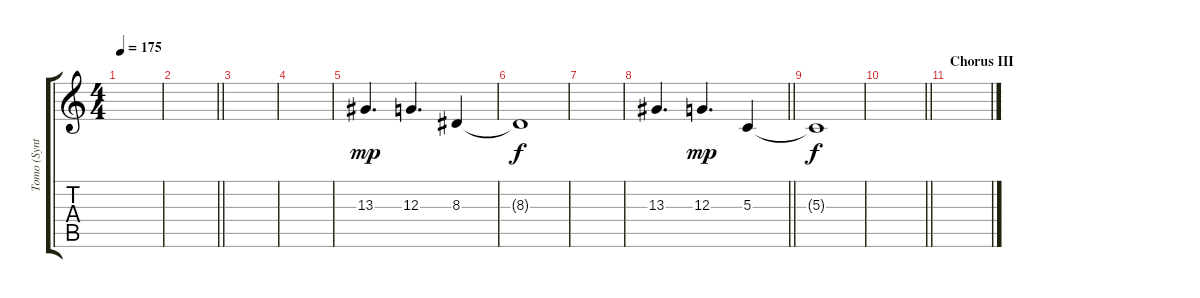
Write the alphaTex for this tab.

\track ("Tomo (Synth)" "Tomo (Synt") {instrument stringensemble1}
\staff {score tabs}
\tuning (E4 B3 G3 D3 A2 E2) {hide}
\ts (4 4)
\tempo 175
\clef g2
\ks c
|
\barLineRight lightlight
|
|
|
13.3.4{d dy mp instrument choiraahs} 12.3.4{d} 8.3.4 |
8.3{t}.1{dy f} |
|
\barLineRight lightlight
13.3.4{d} 12.3.4{d dy mp} 5.3.4 |
5.3{t}.1{dy f} |
\barLineRight lightlight
|
\section ("" "Chorus III")
